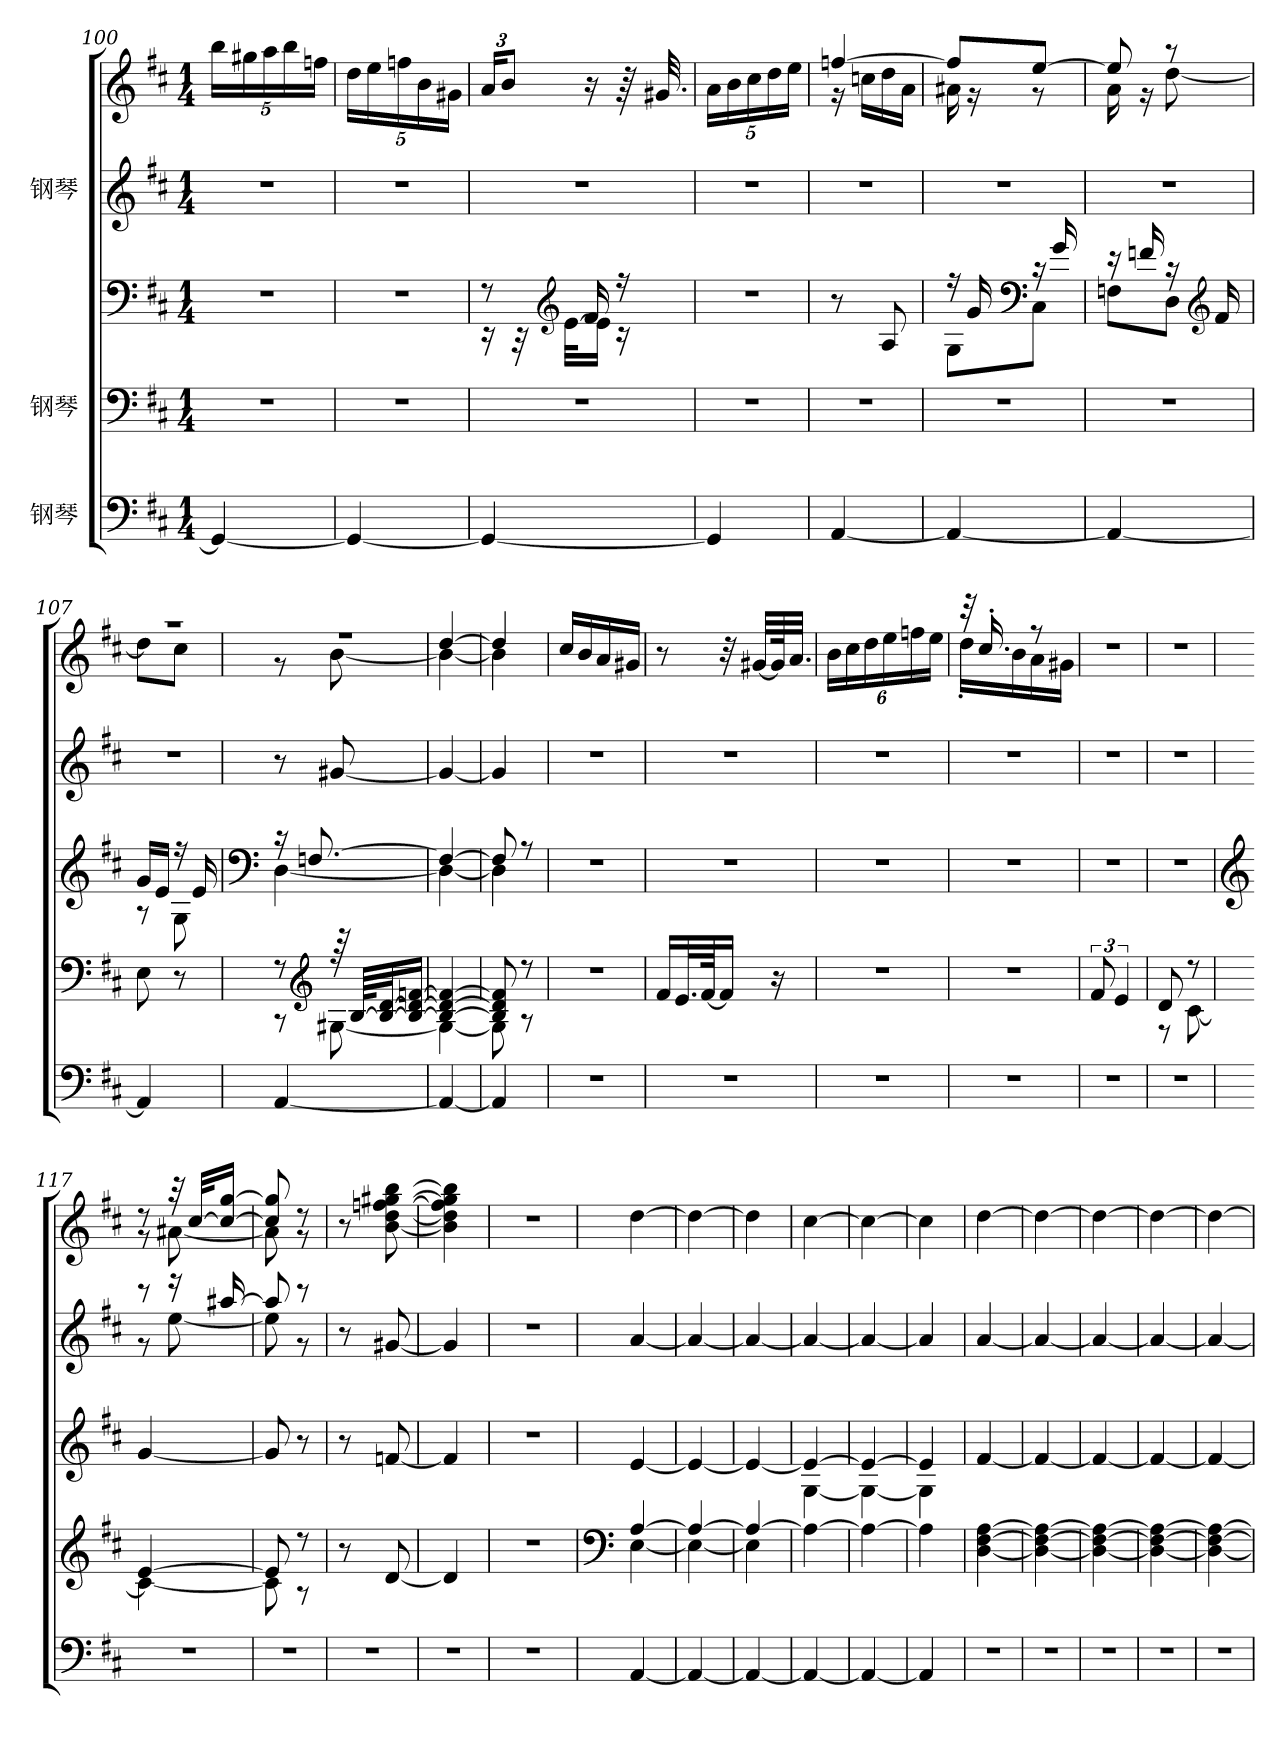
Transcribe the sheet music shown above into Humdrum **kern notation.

**kern	**kern	**kern	**kern	**kern
*part3	*part2	*part2	*part1	*part1
*staff5	*staff4	*staff3	*staff2	*staff1
*I"钢琴	*I"钢琴	*	*I"钢琴	*
*clefF4	*clefF4	*clefF4	*clefG2	*clefG2
*k[f#c#]	*k[f#c#]	*k[f#c#]	*k[f#c#]	*k[f#c#]
*M1/4	*M1/4	*M1/4	*M1/4	*M1/4
*	*	*	*	*Xbrackettup
=100	=100	=100	=100	=100
4GG#/_	4r	4r	4r	20bb\LL
.	.	.	.	20gg#X\
.	.	.	.	20aa\
.	.	.	.	20bb\
.	.	.	.	20ffn\JJ
=101	=101	=101	=101	=101
4GG#/_	4r	4r	4r	20dd\LL
.	.	.	.	20ee\
.	.	.	.	20ffn\
.	.	.	.	20b\
.	.	.	.	20g#X\JJ
!!LO:LB:g=z
=102	=102	=102	=102	=102
*	*	*^	*	*
4GG#/_	4r	8r	16r	4r	24a/KL
.	.	.	.	.	12b/J
.	.	.	32r	.	.
*	*	*clefG2	*	*	*
.	.	.	[32e\KLL	.	.
.	.	16f#/	16e\JJ]	.	16r
.	.	16r	16r	.	64r
.	.	.	.	.	32.g#X/
*	*	*v	*v	*	*
=103	=103	=103	=103	=103
4GG#/]	4r	4r	4r	20a\LL
.	.	.	.	20b\
.	.	.	.	20cc#\
.	.	.	.	20dd\
.	.	.	.	20ee\JJ
=104	=104	=104	=104	=104
*	*	*	*	*^
[4AA/	4r	8r	4r	[4ffn/	16r
.	.	.	.	.	16ccn\LL
.	.	8A/	.	.	16dd\
.	.	.	.	.	16a\JJ
=105	=105	=105	=105	=105	=105
*	*	*^	*	*	*
4AA/_	4r	16r	8G\L	4r	8ff/L]	16a#X\
.	.	16g/	.	.	.	16r
*	*	*clefF4	*	*	*	*
.	.	16r	8C#\J	.	[8ee/J	8r
.	.	16g/	.	.	.	.
=106	=106	=106	=106	=106	=106	=106
4AA/_	4r	16r	8Fn\L	4r	8ee/]	16a\
.	.	16fn/	.	.	.	16r
.	.	16r	8D\J	.	8r	[8dd\
*	*	*clefG2	*	*	*	*
.	.	16f/	.	.	.	.
!!LO:PB:g=z	!!
=107	=107	=107	=107	=107	=107	=107
4AA/]	8E\	16g/LL	8r	4r	4r	8dd\L]
.	.	16e/JJ	.	.	.	.
.	8r	16r	8G\	.	.	8cc#\J
.	.	16e/	.	.	.	.
=108	=108	=108	=108	=108	=108	=108
*	*	*clefF4	*	*	*	*
*	*^	*	*	*	*	*
[4AA/	8r	8r	16r	[4D\	8r	4r	8r
.	.	.	[8.Fn/	.	.	.	.
*	*clefG2	*	*	*	*	*	*
.	64r	[8G#X\	.	.	[8g#X/	.	[8b\
.	[64B/KLLL	.	.	.	.	.	.
.	32B/_ [32d/J	.	.	.	.	.	.
.	16B/_ 16d/_ [16fn/JJ	.	.	.	.	.	.
=109	=109	=109	=109	=109	=109	=109	=109
4AA/_	4B/_ 4d/_ 4f/_	4G#\_	4F/_	4D\_	4g#/_	[4dd/	4b\_
=110	=110	=110	=110	=110	=110	=110	=110
4AA/]	8B/] 8d/] 8f/]	8G#\]	8F/]	4D\]	4g#/]	4dd/]	4b\]
.	8r	8r	8r	.	.	.	.
*	*v	*v	*	*	*	*v	*v
*	*	*v	*v	*	*
=111	=111	=111	=111	=111
4r	4r	4r	4r	16cc#/LL
.	.	.	.	16b/
.	.	.	.	16a/
.	.	.	.	16g#X/JJ
=112	=112	=112	=112	=112
4r	16f#/LL	4r	4r	8r
.	32.e/L	.	.	.
.	[64f#/JK	.	.	.
.	16f#/JJ]	.	.	32r
.	.	.	.	[32g#X/LLL
.	16r	.	.	64g#/K]
.	.	.	.	32.a/JJJ
!!LO:LB:g=z
=113	=113	=113	=113	=113
4r	4r	4r	4r	24b\LL
.	.	.	.	24cc#\
.	.	.	.	24dd\
.	.	.	.	24ee\
.	.	.	.	24ffn\
.	.	.	.	24ee\JJ
=114	=114	=114	=114	=114
*	*	*	*	*^
4r	4r	4r	4r	32r	16dd'\LL
.	.	.	.	16.cc#'/	.
.	.	.	.	.	16b\
.	.	.	.	8r	16a\
.	.	.	.	.	16g#X\JJ
*	*	*	*	*v	*v
=115	=115	=115	=115	=115
4r	12f#/	4r	4r	4r
.	6e/	.	.	.
=116	=116	=116	=116	=116
*	*^	*	*	*
4r	8d/	8r	4r	4r	4r
.	8r	[8c#\	.	.	.
=117	=117	=117	=117	=117	=117
*	*	*	*clefG2	*	*
*	*	*	*	*^	*^
4r	[4e/	4c#\_	[4g/	8r	8r	8r	8r
.	.	.	.	16r	[8ee\	32r	[8a#X\
.	.	.	.	.	.	[32cc#/KLL	.
.	.	.	.	[16aa#X/	.	16cc#/_ [16gg/JJ	.
=118	=118	=118	=118	=118	=118	=118	=118
4r	8e/]	8c#\]	8g/]	8aa#/]	8ee\]	8cc#/] 8gg/]	8a#\]
.	8r	8r	8r	8r	8r	8r	8r
*	*	*	*	*v	*v	*	*
*	*v	*v	*	*	*v	*v
=119	=119	=119	=119	=119
4r	8r	8r	8r	8r
.	[8d/	[8fn/	[8g#X/	[8b\ [8dd\ [8ffn\ [8gg#X\ [8bb\
!!LO:PB:g=z
=120	=120	=120	=120	=120
4r	4d/]	4f/]	4g#/]	4b\] 4dd\] 4ff\] 4gg#\] 4bb\]
=121	=121	=121	=121	=121
4r	4r	4r	4r	4r
=122	=122	=122	=122	=122
*	*clefF4	*	*	*
*	*^	*	*	*
[4AA/	[4A/	[4E\	[4e/	[4a/	[4dd\
=123	=123	=123	=123	=123	=123
4AA/_	4A/_	4E\_	4e/_	4a/_	4dd\_
=124	=124	=124	=124	=124	=124
4AA/_	4A/_	4E\]	4e/_	4a/_	4dd\]
*	*v	*v	*	*	*
=125	=125	=125	=125	=125
*	*	*^	*	*
4AA/_	4A\_	4e/_	[4G\	4a/_	[4cc#\
=126	=126	=126	=126	=126	=126
4AA/_	4A\_	4e/_	4G\_	4a/_	4cc#\_
=127	=127	=127	=127	=127	=127
4AA/]	4A\]	4e/]	4G\]	4a/]	4cc#\]
*	*	*v	*v	*	*
=128	=128	=128	=128	=128
4r	[4D\ [4F#\ [4A\	[4f#/	[4a/	[4dd\
=129	=129	=129	=129	=129
4r	4D\_ 4F#\_ 4A\_	4f#/_	4a/_	4dd\_
=130	=130	=130	=130	=130
4r	4D\_ 4F#\_ 4A\_	4f#/_	4a/_	4dd\_
=131	=131	=131	=131	=131
4r	4D\_ 4F#\_ 4A\_	4f#/_	4a/_	4dd\_
=132	=132	=132	=132	=132
4r	4D\_ 4F#\_ 4A\_	4f#/_	4a/_	4dd\_
=	=	=	=	=
*-	*-	*-	*-	*-
